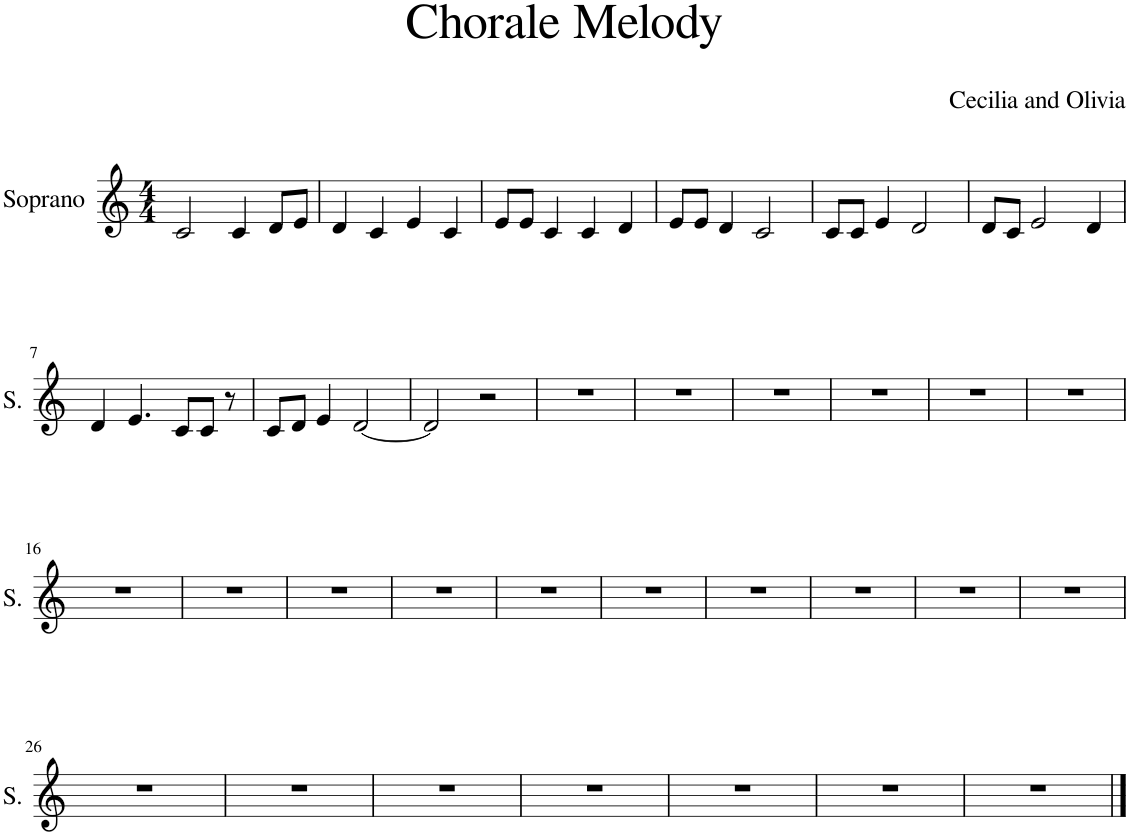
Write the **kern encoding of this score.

**kern
*part1
*staff1
*I"Soprano
*I'S.
*clefG2
*k[]
*M4/4
=1
2c/
4c/
8d/L
8e/J
=2
4d/
4c/
4e/
4c/
=3
8e/L
8e/J
4c/
4c/
4d/
=4
8e/L
8e/J
4d/
2c/
=5
8c/L
8c/J
4e/
2d/
=6
8d/L
8c/J
2e/
4d/
!!LO:LB:g=z
=7
4d/
4.e/
8c/L
8c/J
8r
=8
8c/L
8d/J
4e/
[2d/
=9
2d/]
2r
=10
1r
=11
1r
=12
1r
=13
1r
=14
1r
=15
1r
!!LO:LB:g=z
=16
1r
=17
1r
=18
1r
=19
1r
=20
1r
=21
1r
=22
1r
=23
1r
=24
1r
=25
1r
!!LO:LB:g=z
=26
1r
=27
1r
=28
1r
=29
1r
=30
1r
=31
1r
=32
1r
==
*-
